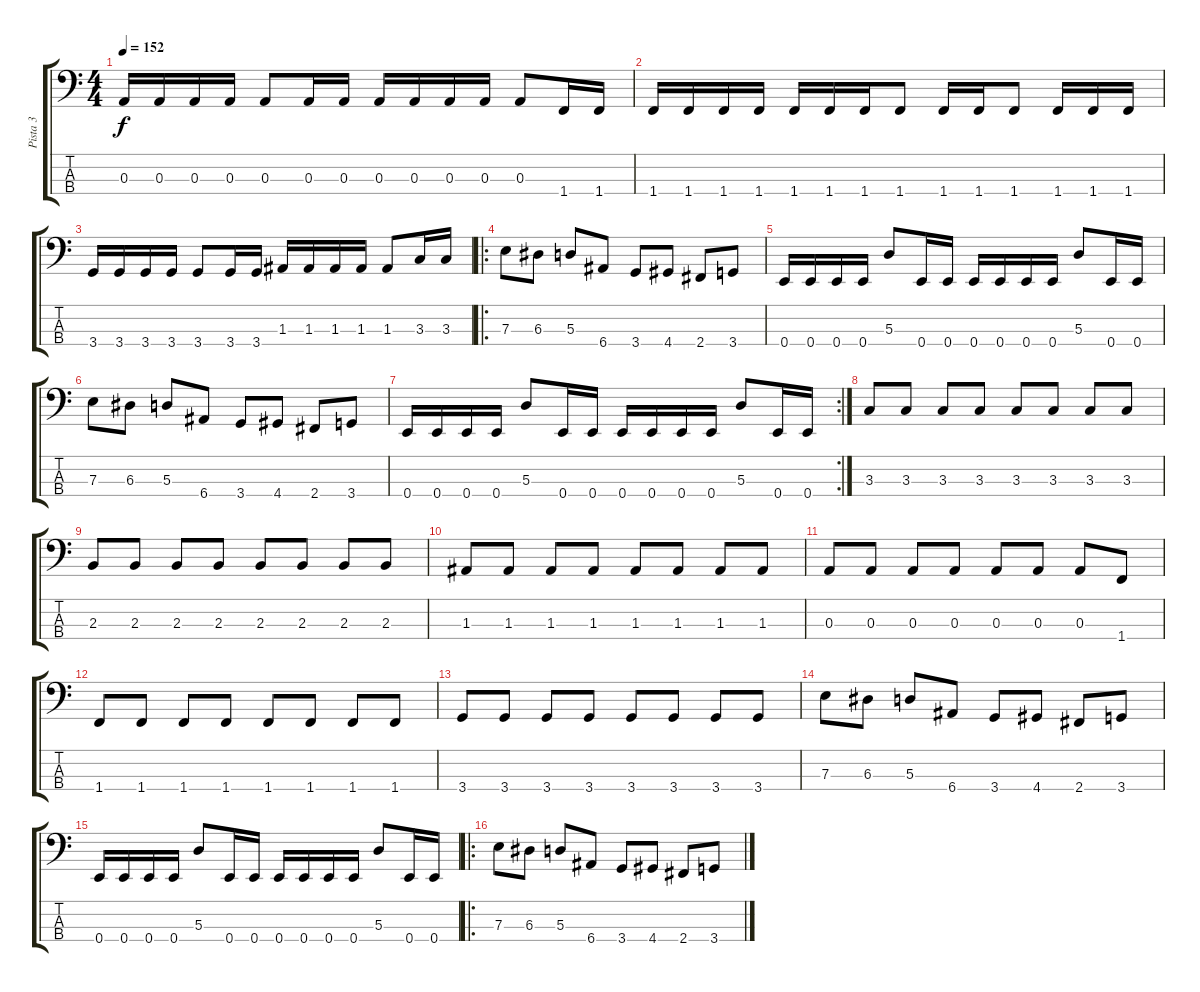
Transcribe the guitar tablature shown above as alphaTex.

\track ("Pista 3" "Pista 3") {instrument electricbassfinger}
\staff {score tabs}
\tuning (G2 D2 A1 E1) {hide}
\ts (4 4)
\tempo 152
\clef f4
\ks c
0.3.16{dy f} 0.3.16 0.3.16 0.3.16 0.3.8 0.3.16 0.3.16 0.3.16 0.3.16 0.3.16 0.3.16 0.3.8 1.4.16 1.4.16 |
1.4.16 1.4.16 1.4.16 1.4.16 1.4.16 1.4.16 1.4.16 1.4.8 1.4.16 1.4.16 1.4.8 1.4.16 1.4.16 1.4.16 |
3.4.16 3.4.16 3.4.16 3.4.16 3.4.8 3.4.16 3.4.16 1.3.16 1.3.16 1.3.16 1.3.16 1.3.8 3.3.16 3.3.16 |
\ro
7.3.8 6.3.8 5.3.8 6.4.8 3.4.8 4.4.8 2.4.8 3.4.8 |
0.4.16 0.4.16 0.4.16 0.4.16 5.3.8 0.4.16 0.4.16 0.4.16 0.4.16 0.4.16 0.4.16 5.3.8 0.4.16 0.4.16 |
7.3.8 6.3.8 5.3.8 6.4.8 3.4.8 4.4.8 2.4.8 3.4.8 |
\rc 2
0.4.16 0.4.16 0.4.16 0.4.16 5.3.8 0.4.16 0.4.16 0.4.16 0.4.16 0.4.16 0.4.16 5.3.8 0.4.16 0.4.16 |
3.3.8 3.3.8 3.3.8 3.3.8 3.3.8 3.3.8 3.3.8 3.3.8 |
2.3.8 2.3.8 2.3.8 2.3.8 2.3.8 2.3.8 2.3.8 2.3.8 |
1.3.8 1.3.8 1.3.8 1.3.8 1.3.8 1.3.8 1.3.8 1.3.8 |
0.3.8 0.3.8 0.3.8 0.3.8 0.3.8 0.3.8 0.3.8 1.4.8 |
1.4.8 1.4.8 1.4.8 1.4.8 1.4.8 1.4.8 1.4.8 1.4.8 |
3.4.8 3.4.8 3.4.8 3.4.8 3.4.8 3.4.8 3.4.8 3.4.8 |
7.3.8 6.3.8 5.3.8 6.4.8 3.4.8 4.4.8 2.4.8 3.4.8 |
0.4.16 0.4.16 0.4.16 0.4.16 5.3.8 0.4.16 0.4.16 0.4.16 0.4.16 0.4.16 0.4.16 5.3.8 0.4.16 0.4.16 |
\ro
7.3.8 6.3.8 5.3.8 6.4.8 3.4.8 4.4.8 2.4.8 3.4.8
